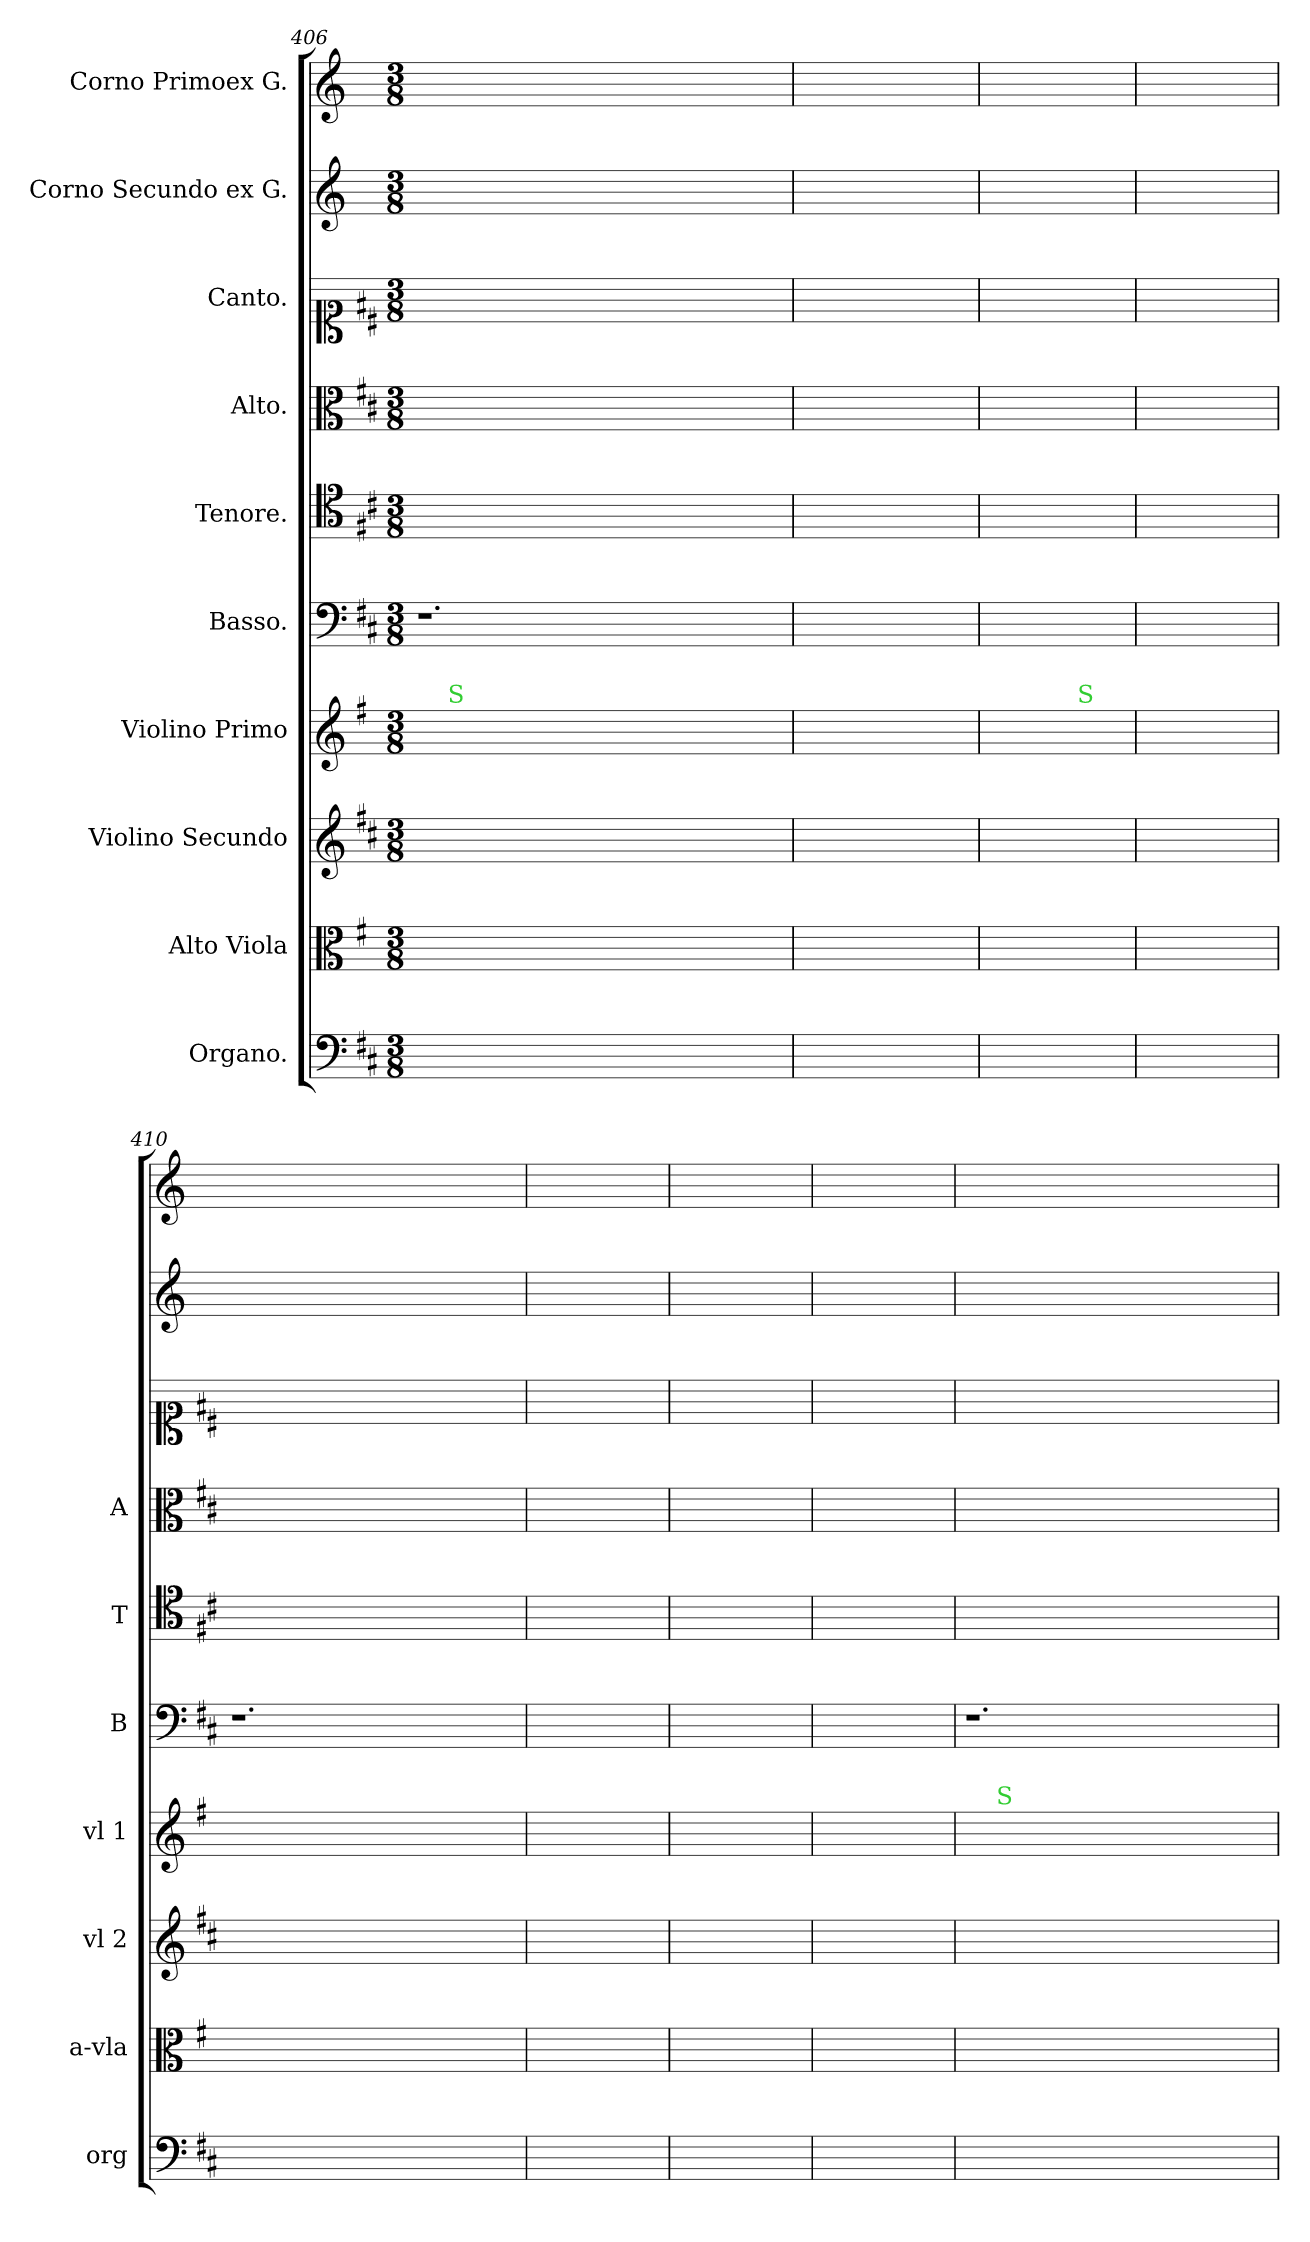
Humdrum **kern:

**kern	**kern	**kern	**kern	**kern	**kern	**kern	**kern	**kern	**kern
*part10	*part9	*part8	*part7	*part6	*part5	*part4	*part3	*part2	*part1
*staff10	*staff9	*staff8	*staff7	*staff6	*staff5	*staff4	*staff3	*staff2	*staff1
*I"Organo.	*I"Alto Viola	*I"Violino Secundo	*I"Violino Primo	*I"Basso.	*I"Tenore.	*I"Alto.	*I"Canto.	*I"Corno Secundo ex G.	*I"Corno Primoex G.
*I'org	*I'a-vla	*I'vl 2	*I'vl 1	*I'B	*I'T	*I'A	*	*	*
*clefF4	*clefC3	*clefG2	*clefG2	*clefF4	*clefC4	*clefC3	*clefC1	*clefG2	*clefG2
*	*	*	*	*	*	*	*	*ITrd3c5	*ITrd3c5
*k[f#c#]	*k[f#]	*k[f#c#]	*k[f#]	*k[f#c#]	*k[f#c#]	*k[f#c#]	*k[f#c#]	*k[f#]	*k[f#]
*M3/8	*M3/8	*M3/8	*M3/8	*M3/8	*M3/8	*M3/8	*M3/8	*M3/8	*M3/8
=406	=406	=406	=406	=406	=406	=406	=406	=406	=406
*	*^	*	*	*	*	*	*	*	*
8D/Lyy	8a/Lyy	8f#\Lyy	16dd\LLyy	16dd\LLyy	1.r	4.ryy	4.ryy	4.ryy	4.ryy	4.ryy
!	!	!	!	!LO:TX:a:color=limegreen:t=S	!	!	!	!	!	!
.	.	.	16cc#\yy	16cc\yy	.	.	.	.	.	.
8D/yy	8a/yy	8f#\yy	16dd\yy	16dd\yy	.	.	.	.	.	.
.	.	.	16ee\yy	16ee\yy	.	.	.	.	.	.
8D/Jyy	8a/Jyy	8f#\Jyy	16ff#\yy	16ff#\yy	.	.	.	.	.	.
.	.	.	16gg\JJyy	16gg\JJyy	.	.	.	.	.	.
1ryy	1ryy	1ryy	1ryy	1ryy	.	1ryy	1ryy	1ryy	1ryy	1ryy
8ryy	8ryy	8ryy	8ryy	8ryy	.	8ryy	8ryy	8ryy	8ryy	8ryy
=407	=407	=407	=407	=407	=407	=407	=407	=407	=407	=407
8D/Lyy	8a/Lyy	8f#\Lyy	16aa\LLyy	16aa\LLyy	4.ryy	4.ryy	4.ryy	4.ryy	4.ryy	4.ryy
.	.	.	16bb\yy	16bb\yy	.	.	.	.	.	.
8D/yy	8a/yy	8f#\yy	16aa\yy	16aa\yy	.	.	.	.	.	.
.	.	.	16gg\yy	16gg\yy	.	.	.	.	.	.
8D/Jyy	8a/Jyy	8f#\Jyy	16ff#\yy	16ff#\yy	.	.	.	.	.	.
.	.	.	16ee\JJyy	16ee\JJyy	.	.	.	.	.	.
=408	=408	=408	=408	=408	=408	=408	=408	=408	=408	=408
8D/Lyy	8a/Lyy	8f#\Lyy	8dd\Lyy	8dd\Lyy	4.ryy	4.ryy	4.ryy	4.ryy	4.ryy	4.ryy
8D/yy	8a/yy	8f#\yy	8ee\Jyy	8ee\Jyy	.	.	.	.	.	.
!	!	!	!	!LO:TX:a:color=limegreen:t=S	!	!	!	!	!	!
8D/Jyy	8a/Jyy	8f#\Jyy	16cc#\LLyy	16cc\LLyy	.	.	.	.	.	.
.	.	.	16a\JJyy	16a\JJyy	.	.	.	.	.	.
=409	=409	=409	=409	=409	=409	=409	=409	=409	=409	=409
8D/Lyy	8a/Lyy	8f#\Lyy	8dd\yy	8dd\yy	4.ryy	4.ryy	4.ryy	4.ryy	4.ryy	4.ryy
8D/yy	8a/yy	8f#\yy	4dd\yy	4dd\yy	.	.	.	.	.	.
8D/Jyy	8a/Jyy	8f#\Jyy	.	.	.	.	.	.	.	.
*	*v	*v	*	*	*	*	*	*	*	*
=410	=410	=410	=410	=410	=410	=410	=410	=410	=410
*^	*	*	*	*	*	*	*	*	*
16D/LLyy	8DD/Lyy	16d\LLyy	16dd\LLyy	16dd\LLyy	1.r	4.ryy	4.ryy	4.ryy	4.ryy	4.ryy
16E/yy	.	16e\yy	16ee\yy	16ee\yy	.	.	.	.	.	.
16F#/yy	8DD/yy	16f#\yy	16ff#\yy	16ff#\yy	.	.	.	.	.	.
16D/Jyy	.	16d\Jyy	16dd\Jyy	16dd\Jyy	.	.	.	.	.	.
8G/Jyy	8DD/Jyy	8g\Jyy	8gg\Jyy	8gg\Jyy	.	.	.	.	.	.
1ryy	1ryy	1ryy	1ryy	1ryy	.	1ryy	1ryy	1ryy	1ryy	1ryy
8ryy	8ryy	8ryy	8ryy	8ryy	.	8ryy	8ryy	8ryy	8ryy	8ryy
=411	=411	=411	=411	=411	=411	=411	=411	=411	=411	=411
16F#/LLyy	8DD/Lyy	16f#\LLyy	16ff#\LLyy	16ff#\LLyy	4.ryy	4.ryy	4.ryy	4.ryy	4.ryy	4.ryy
16E/yy	.	16e\yy	16ee\yy	16ee\yy	.	.	.	.	.	.
16F#/yy	8DD/yy	16f#\yy	16ff#\yy	16ff#\yy	.	.	.	.	.	.
16D/Jyy	.	16d\Jyy	16dd\Jyy	16dd\Jyy	.	.	.	.	.	.
8E/Jyy	8DD/Jyy	8e\Jyy	8ee\Jyy	8ee\Jyy	.	.	.	.	.	.
=412	=412	=412	=412	=412	=412	=412	=412	=412	=412	=412
16D/LLyy	8DD/Lyy	16d\LLyy	16dd\LLyy	16dd\LLyy	4.ryy	4.ryy	4.ryy	4.ryy	4.ryy	4.ryy
16E/yy	.	16e\yy	16ee\yy	16ee\yy	.	.	.	.	.	.
16F#/yy	8DD/yy	16f#\yy	16ff#\yy	16ff#\yy	.	.	.	.	.	.
16D/Jyy	.	16d\Jyy	16dd\Jyy	16dd\Jyy	.	.	.	.	.	.
8G/Jyy	8DD/Jyy	8g\Jyy	8gg\Jyy	8gg\Jyy	.	.	.	.	.	.
=413	=413	=413	=413	=413	=413	=413	=413	=413	=413	=413
16F#/LLyy	8DD/Lyy	16f#\LLyy	16ff#\LLyy	16ff#\LLyy	4.ryy	4.ryy	4.ryy	4.ryy	4.ryy	4.ryy
16E/yy	.	16e\yy	16ee\yy	16ee\yy	.	.	.	.	.	.
16F#/yy	8DD/yy	16f#\yy	16ff#\yy	16ff#\yy	.	.	.	.	.	.
16D/Jyy	.	16d\Jyy	16dd\Jyy	16dd\Jyy	.	.	.	.	.	.
8E/Jyy	8DD/Jyy	8e\Jyy	8ee\Jyy	8ee\Jyy	.	.	.	.	.	.
=414	=414	=414	=414	=414	=414	=414	=414	=414	=414	=414
16D/LLyy	8DD/Lyy	16d\LLyy	16dd\LLyy	16dd\LLyy	1.r	4.ryy	4.ryy	4.ryy	4.ryy	4.ryy
!	!	!	!	!LO:TX:a:color=limegreen:t=S	!	!	!	!	!	!
16C#/yy	.	16c#X\yy	16cc#\yy	16cc\yy	.	.	.	.	.	.
16D/yy	8DD/yy	16d\yy	16dd\yy	16dd\yy	.	.	.	.	.	.
16E/yy	.	16e\yy	16ee\yy	16ee\yy	.	.	.	.	.	.
16F#/yy	8DD/Jyy	16f#\yy	16ff#\yy	16ff#\yy	.	.	.	.	.	.
16G/JJyy	.	16g\JJyy	16gg\JJyy	16gg\JJyy	.	.	.	.	.	.
1ryy	1ryy	1ryy	1ryy	1ryy	.	1ryy	1ryy	1ryy	1ryy	1ryy
8ryy	8ryy	8ryy	8ryy	8ryy	.	8ryy	8ryy	8ryy	8ryy	8ryy
*v	*v	*	*	*	*	*	*	*	*	*
=	=	=	=	=	=	=	=	=	=
*-	*-	*-	*-	*-	*-	*-	*-	*-	*-
